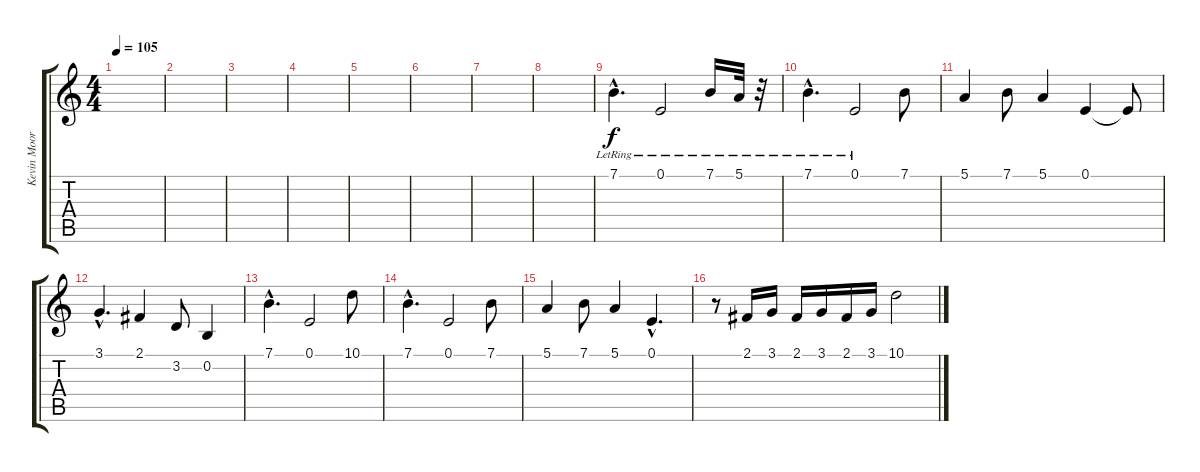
\track ("Kevin Moore" "Kevin Moor") {instrument lead2sawtooth}
\staff {score tabs}
\tuning (E4 B3 G3 D3 A2 E2) {hide}
\ts (4 4)
\tempo 105
\clef g2
\ks c
|
|
|
|
|
|
|
|
7.1{hac lr}.4{d} 0.1{lr}.2 7.1{lr}.16 5.1{lr}.32 r.32 |
7.1{hac lr}.4{d} 0.1{lr}.2 7.1.8 |
5.1.4 7.1.8 5.1.4 0.1.4 0.1{t}.8 |
3.1{hac}.4{d} 2.1.4 3.2.8 0.2.4 |
7.1{hac}.4{d} 0.1.2 10.1.8 |
7.1{hac}.4{d} 0.1.2 7.1.8 |
5.1.4 7.1.8 5.1.4 0.1{hac}.4{d} |
r.8 2.1.16 3.1.16 2.1.16 3.1.16 2.1.16 3.1.16 10.1.2
